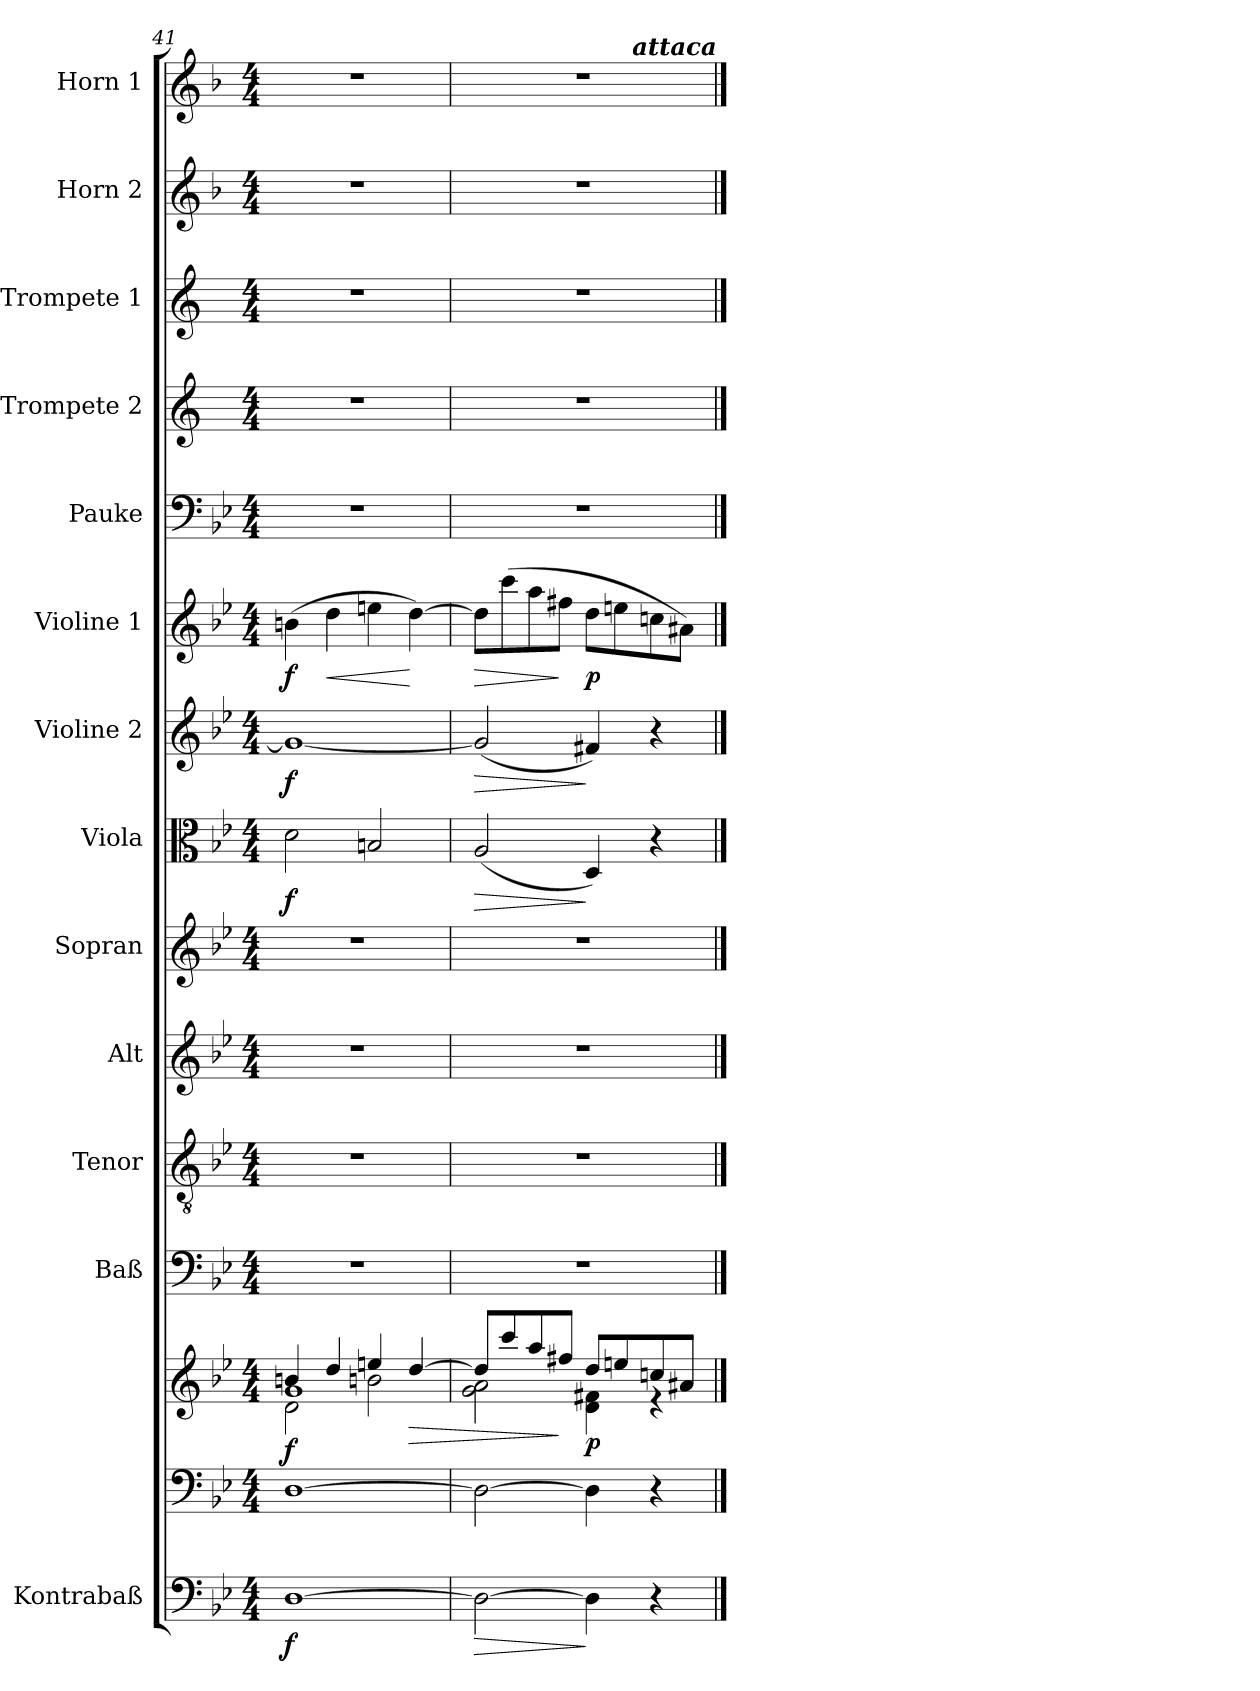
**kern	**dynam	**kern	**kern	**dynam	**kern	**kern	**kern	**kern	**kern	**dynam	**kern	**dynam	**kern	**dynam	**kern	**kern	**kern	**kern	**kern
*part14	*part14	*part13	*part13	*part13	*part12	*part11	*part10	*part9	*part8	*part8	*part7	*part7	*part6	*part6	*part5	*part4	*part3	*part2	*part1
*staff15	*staff15	*staff14	*staff13	*staff13/14	*staff12	*staff11	*staff10	*staff9	*staff8	*staff8	*staff7	*staff7	*staff6	*staff6	*staff5	*staff4	*staff3	*staff2	*staff1
*I"Kontrabaß	*	*	*	*	*I"Baß	*I"Tenor	*I"Alt	*I"Sopran	*I"Viola	*	*I"Violine 2	*	*I"Violine 1	*	*I"Pauke	*I"Trompete 2	*I"Trompete 1	*I"Horn 2	*I"Horn 1
*I'Kb.	*	*	*	*	*	*	*	*	*I'Vla.	*	*I'Vl. 2	*	*I'Vl. 1	*	*	*I'Tr. 2	*I'Tr. 1	*I'Hr. 2	*I'Hr. 1
*clefF4	*	*clefF4	*clefG2	*	*clefF4	*clefGv2	*clefG2	*clefG2	*clefC3	*	*clefG2	*	*clefG2	*	*clefF4	*clefG2	*clefG2	*clefG2	*clefG2
*ITrd7c12	*	*	*	*	*	*	*	*	*	*	*	*	*	*	*	*ITrd1c2	*ITrd1c2	*ITrd4c7	*ITrd4c7
*k[b-e-]	*	*k[b-e-]	*k[b-e-]	*	*k[b-e-]	*k[b-e-]	*k[b-e-]	*k[b-e-]	*k[b-e-]	*	*k[b-e-]	*	*k[b-e-]	*	*k[b-e-]	*k[b-e-]	*k[b-e-]	*k[b-e-]	*k[b-e-]
*B-:	*	*B-:	*B-:	*	*B-:	*B-:	*B-:	*B-:	*B-:	*	*B-:	*	*B-:	*	*B-:	*B-:	*B-:	*B-:	*B-:
*M4/4	*	*M4/4	*M4/4	*	*M4/4	*M4/4	*M4/4	*M4/4	*M4/4	*	*M4/4	*	*M4/4	*	*M4/4	*M4/4	*M4/4	*M4/4	*M4/4
=41	=41	=41	=41	=41	=41	=41	=41	=41	=41	=41	=41	=41	=41	=41	=41	=41	=41	=41	=41
*	*	*	*^	*	*	*	*	*	*	*	*	*	*	*	*	*	*	*	*
*	*	*	*	*^	*	*	*	*	*	*	*	*	*	*	*	*	*	*	*	*
!	!LO:DY:b	!	!	!	!	!LO:DY:b	!	!	!	!	!	!LO:DY:b	!	!LO:DY:b	!	!LO:DY:b	!	!	!	!	!
[1DD	f	[1D	4bn/	2d\	1g	f	1r	1r	1r	1r	2d\	f	1g_	f	(>4bn\	f	1r	1r	1r	1r	1r
!	!	!	!	!	!	!	!	!	!	!	!	!	!	!	!	!LO:HP:b	!	!	!	!	!
.	.	.	4dd/	.	.	.	.	.	.	.	.	.	.	.	4dd\	<	.	.	.	.	.
.	.	.	4een/	2bn\	.	.	.	.	.	.	2Bn/	.	.	.	4een\	.	.	.	.	.	.
!	!	!	!	!	!	!LO:HP:b	!	!	!	!	!	!	!	!	!	!	!	!	!	!	!
.	.	.	[>4dd/	.	.	>	.	.	.	.	.	.	.	.	[4dd\)	[	.	.	.	.	.
*	*	*	*v	*v	*v	*	*	*	*	*	*	*	*	*	*	*	*	*	*	*	*
=42	=42	=42	=42	=42	=42	=42	=42	=42	=42	=42	=42	=42	=42	=42	=42	=42	=42	=42	=42
!	!LO:HP:b	!	!	!	!	!	!	!	!	!LO:HP:b	!	!LO:HP:b	!	!LO:HP:b	!	!	!	!	!
*	*	*	*^	*	*	*	*	*	*	*	*	*	*	*	*	*	*	*	*^
2DD\_	>	2D\_	8dd/L]	2g\ 2a\	.	1r	1r	1r	1r	(<2A/	>	(<2g/]	>	8dd\L]	>	1r	1r	1r	1r	1r	2ryy
.	.	.	8ccc/	.	.	.	.	.	.	.	.	.	.	(>8ccc\	.	.	.	.	.	.	.
.	.	.	8aa/	.	.	.	.	.	.	.	.	.	.	8aa\	.	.	.	.	.	.	.
.	.	.	8ff#X/J	.	]	.	.	.	.	.	.	.	.	8ff#X\J	]	.	.	.	.	.	.
!	!	!	!	!	!LO:DY:b	!	!	!	!	!	!	!	!	!	!LO:DY:b	!	!	!	!	!	!
4DD\]	]	4D\]	8dd/L	4d\ 4f#X\	p	.	.	.	.	4D/)	]	4f#X/)	]	8dd\L	p	.	.	.	.	.	8.ryy
.	.	.	8een/	.	.	.	.	.	.	.	.	.	.	8een\	.	.	.	.	.	.	.
!	!	!	!	!	!	!	!	!	!	!	!	!	!	!	!	!	!	!	!	!	!LO:TX:a:Bi:t=attaca
.	.	.	.	.	.	.	.	.	.	.	.	.	.	.	.	.	.	.	.	.	4ryy
4r	.	4r	8ccn/	4rd	.	.	.	.	.	4r	.	4r	.	8ccn\	.	.	.	.	.	.	.
.	.	.	8a#X/J	.	.	.	.	.	.	.	.	.	.	8a#X\J)	.	.	.	.	.	.	.
.	.	.	.	.	.	.	.	.	.	.	.	.	.	.	.	.	.	.	.	.	16ryy
*	*	*	*v	*v	*	*	*	*	*	*	*	*	*	*	*	*	*	*	*	*v	*v
==	==	==	==	==	==	==	==	==	==	==	==	==	==	==	==	==	==	==	==
*-	*-	*-	*-	*-	*-	*-	*-	*-	*-	*-	*-	*-	*-	*-	*-	*-	*-	*-	*-
